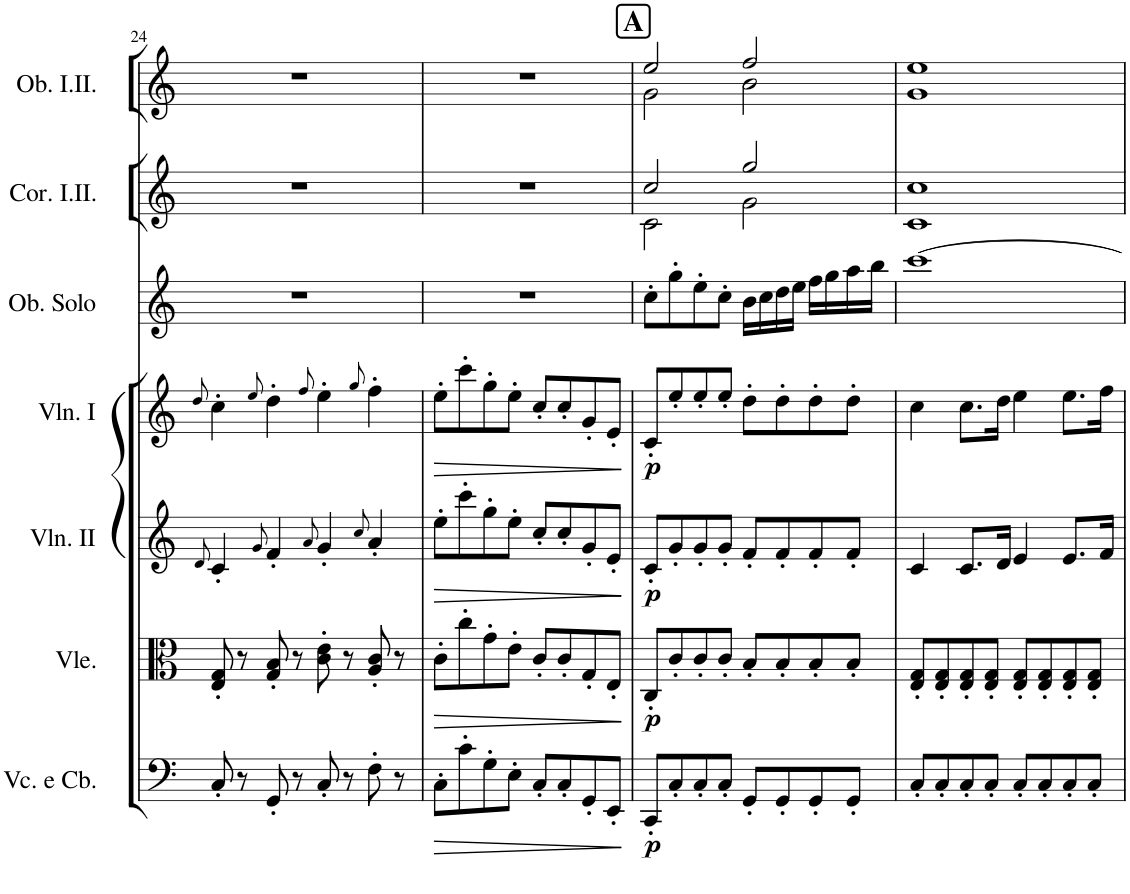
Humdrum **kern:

**kern	**dynam	**kern	**dynam	**kern	**dynam	**kern	**dynam	**kern	**kern	**kern
*part7	*part7	*part6	*part6	*part5	*part5	*part4	*part4	*part3	*part2	*part1
*staff7	*staff7	*staff6	*staff6	*staff5	*staff5	*staff4	*staff4	*staff3	*staff2	*staff1
*I"Violoncelli e Bassi *	*	*I"Viole	*	*I"Violini II	*	*I"Violini I	*	*I"Oboe Solo	*I"Corni in C I.II.	*I"Oboi I.II.
*	*	*I'Vle.	*	*I'Vln. II	*	*I'Vln. I	*	*I'Ob. Solo	*I'Cor. I.II.	*I'Ob. I.II.
!!LO:PB:g=z
*clefF4	*	*clefC3	*	*clefG2	*	*clefG2	*	*clefG2	*clefG2	*clefG2
*	*	*	*	*	*	*	*	*	*Trd7c12	*
*k[]	*	*k[]	*	*k[]	*	*k[]	*	*k[]	*k[]	*k[]
*M4/4	*	*M4/4	*	*M4/4	*	*M4/4	*	*M4/4	*M4/4	*M4/4
*met(c)	*	*met(c)	*	*met(c)	*	*met(c)	*	*met(c)	*met(c)	*met(c)
=24	=24	=24	=24	=24	=24	=24	=24	=24	=24	=24
.	.	.	.	8qd/	.	8qdd/	.	.	.	.
8C'/	.	8E/' 8G/'	.	4c'/	.	4cc'\	.	1r	1r	1r
8r	.	8r	.	.	.	.	.	.	.	.
.	.	.	.	8qg/	.	8qee/	.	.	.	.
8GG'/	.	8G/' 8B/'	.	4f'/	.	4dd'\	.	.	.	.
8r	.	8r	.	.	.	.	.	.	.	.
.	.	.	.	8qa/	.	8qff/	.	.	.	.
8C'/	.	8c\' 8e\'	.	4g'/	.	4ee'\	.	.	.	.
8r	.	8r	.	.	.	.	.	.	.	.
.	.	.	.	8qcc/	.	8qgg/	.	.	.	.
8F'\	.	8A/' 8c/'	.	4a'/	.	4ff'\	.	.	.	.
8r	.	8r	.	.	.	.	.	.	.	.
=25	=25	=25	=25	=25	=25	=25	=25	=25	=25	=25
!	!LO:HP:b	!	!LO:HP:b	!	!LO:HP:b	!	!LO:HP:b	!	!	!
8C'\L	>	8c'\L	>	8ee'\L	>	8ee'\L	>	1r	1r	1r
8c'\	.	8cc'\	.	8ccc'\	.	8ccc'\	.	.	.	.
8G'\	.	8g'\	.	8gg'\	.	8gg'\	.	.	.	.
8E'\J	.	8e'\J	.	8ee'\J	.	8ee'\J	.	.	.	.
8C'/L	.	8c'/L	.	8cc'/L	.	8cc'/L	.	.	.	.
8C'/	.	8c'/	.	8cc'/	.	8cc'/	.	.	.	.
8GG'/	.	8G'/	.	8g'/	.	8g'/	.	.	.	.
8EE'/J	.	8E'/J	.	8e'/J	.	8e'/J	.	.	.	.
.	]	.	]	.	]	.	]	.	.	.
!!LO:REH:place=s1:a:B:cj:fs=14:t=A
=26	=26	=26	=26	=26	=26	=26	=26	=26	=26	=26
*	*	*	*	*	*	*	*	*	*^	*^
!	!LO:DY:b	!	!LO:DY:b	!	!LO:DY:b	!	!LO:DY:b	!	!	!	!	!
8CC'/L	p	8C'/L	p	8c'/L	p	8c'/L	p	8cc'\L	2cc/	2c\	2ee/	2g\
8C'/	.	8c'/	.	8g'/	.	8ee'/	.	8gg'\	.	.	.	.
8C'/	.	8c'/	.	8g'/	.	8ee'/	.	8ee'\	.	.	.	.
8C'/J	.	8c'/J	.	8g'/J	.	8ee'/J	.	8cc'\J	.	.	.	.
8GG'/L	.	8B'/L	.	8f'/L	.	8dd'\L	.	16b\LL	2gg/	2g\	2ff/	2b\
.	.	.	.	.	.	.	.	16cc\	.	.	.	.
8GG'/	.	8B'/	.	8f'/	.	8dd'\	.	16dd\	.	.	.	.
.	.	.	.	.	.	.	.	16ee\JJ	.	.	.	.
8GG'/	.	8B'/	.	8f'/	.	8dd'\	.	16ff\LL	.	.	.	.
.	.	.	.	.	.	.	.	16gg\	.	.	.	.
8GG'/J	.	8B'/J	.	8f'/J	.	8dd'\J	.	16aa\	.	.	.	.
.	.	.	.	.	.	.	.	16bb\JJ	.	.	.	.
=27	=27	=27	=27	=27	=27	=27	=27	=27	=27	=27	=27	=27
8C'/L	.	8E/' 8G/'L	.	4c/	.	4cc\	.	[1ccc	1cc	1c	1ee	1g
8C'/	.	8E/' 8G/'	.	.	.	.	.	.	.	.	.	.
8C'/	.	8E/' 8G/'	.	8.c/L	.	8.cc\L	.	.	.	.	.	.
8C'/J	.	8E/' 8G/'J	.	.	.	.	.	.	.	.	.	.
.	.	.	.	16d/Jk	.	16dd\Jk	.	.	.	.	.	.
8C'/L	.	8E/' 8G/'L	.	4e/	.	4ee\	.	.	.	.	.	.
8C'/	.	8E/' 8G/'	.	.	.	.	.	.	.	.	.	.
8C'/	.	8E/' 8G/'	.	8.e/L	.	8.ee\L	.	.	.	.	.	.
8C'/J	.	8E/' 8G/'J	.	.	.	.	.	.	.	.	.	.
.	.	.	.	16f/Jk	.	16ff\Jk	.	.	.	.	.	.
*	*	*	*	*	*	*	*	*	*v	*v	*	*
*	*	*	*	*	*	*	*	*	*	*v	*v
=	=	=	=	=	=	=	=	=	=	=
*-	*-	*-	*-	*-	*-	*-	*-	*-	*-	*-
